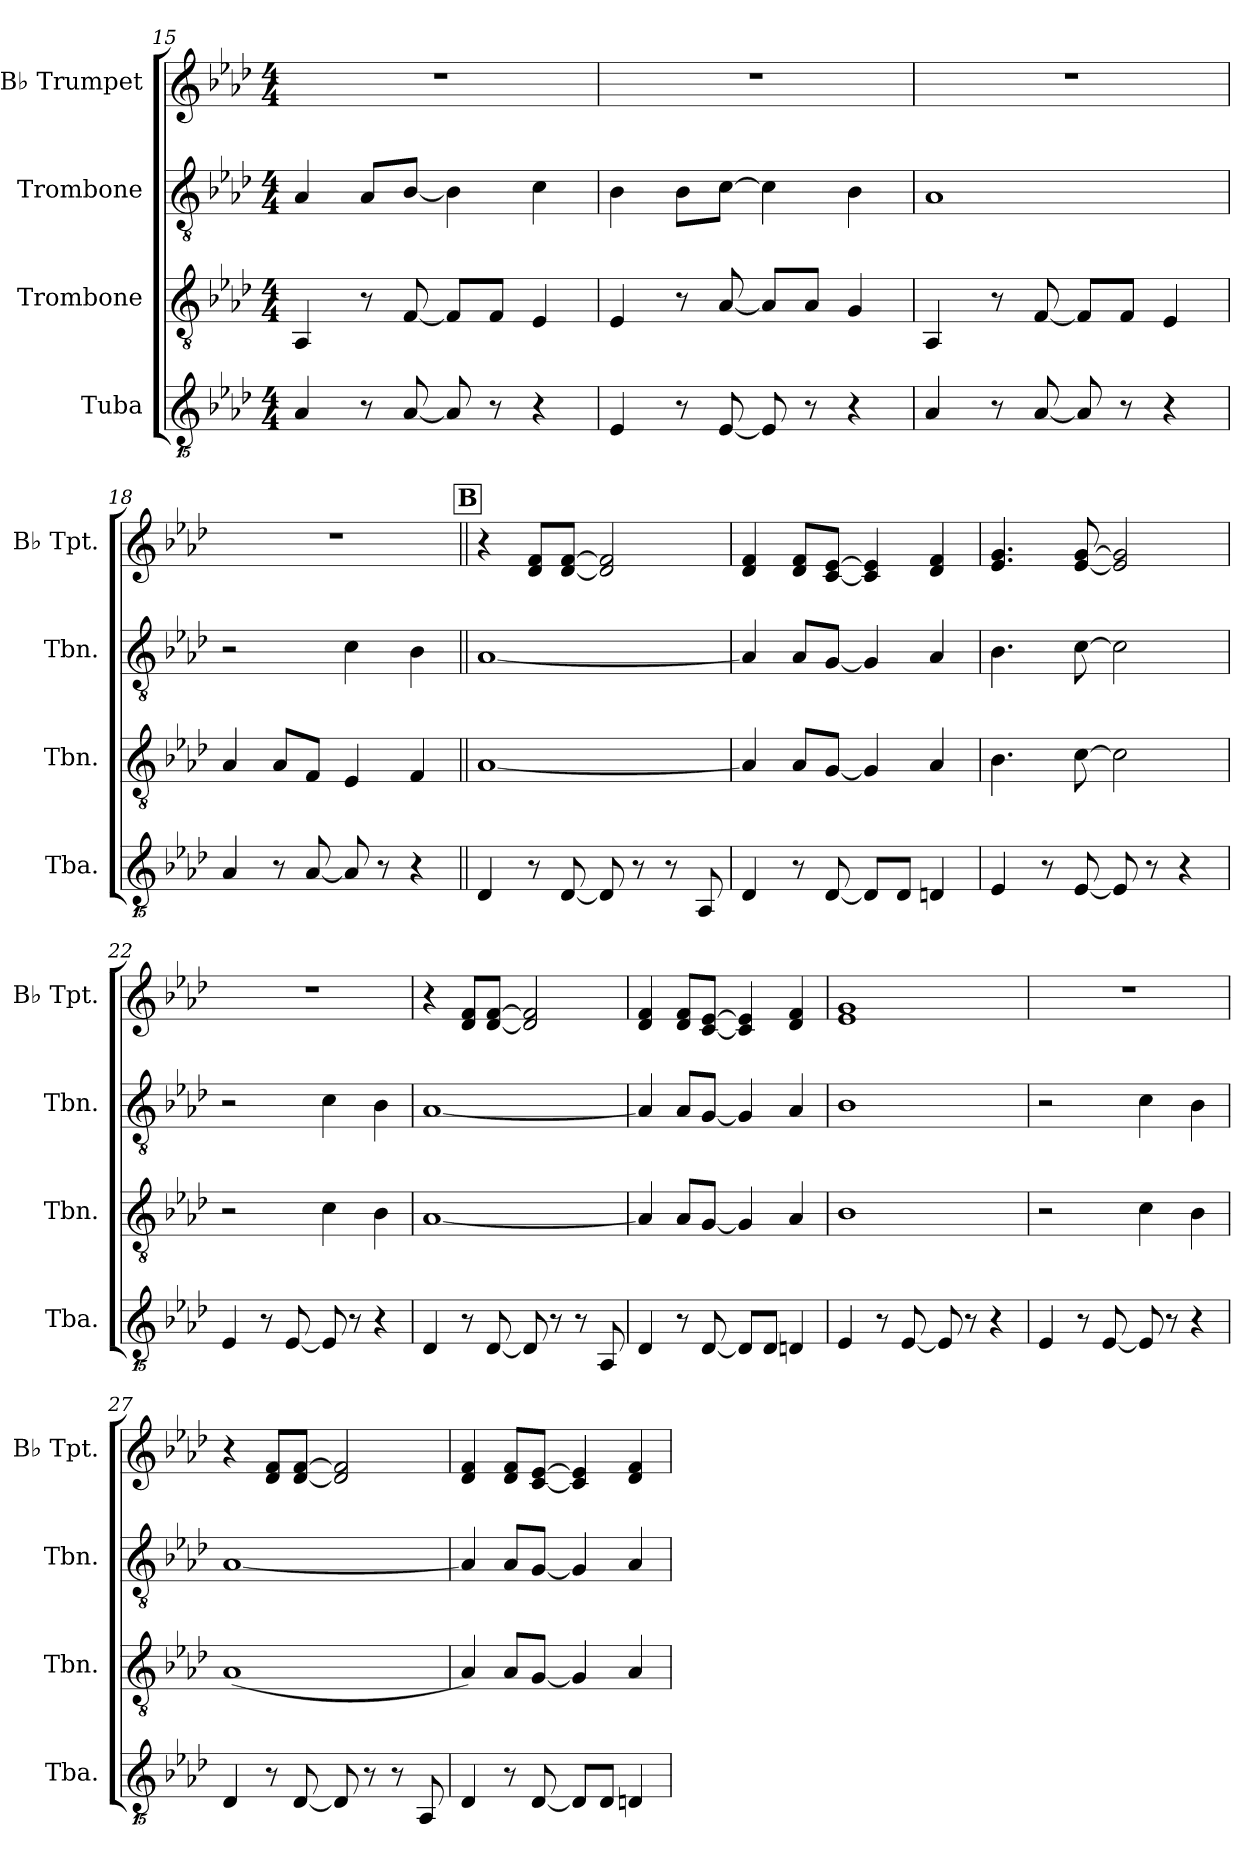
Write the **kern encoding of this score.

**kern	**kern	**kern	**kern
*part4	*part3	*part2	*part1
*staff4	*staff3	*staff2	*staff1
*I"Tuba	*I"Trombone	*I"Trombone	*I"B♭ Trumpet
*I'Tba.	*I'Tbn.	*I'Tbn.	*I'B♭ Tpt.
*clefGvv2	*clefGv2	*clefGv2	*clefG2
*k[b-e-a-d-]	*k[b-e-a-d-]	*k[b-e-a-d-]	*k[b-e-a-d-]
*M4/4	*M4/4	*M4/4	*M4/4
=15	=15	=15	=15
4AA-	4AA-	4A-	1r
8r	8r	8A-L	.
[8AA-	[8F	[8B-J	.
8AA-]	8FL]	4B-]	.
8r	8FJ	.	.
4r	4E-	4c	.
=16	=16	=16	=16
4EE-	4E-	4B-	1r
8r	8r	8B-L	.
[8EE-	[8A-	[8cJ	.
8EE-]	8A-L]	4c]	.
8r	8A-J	.	.
4r	4G	4B-	.
=17	=17	=17	=17
4AA-	4AA-	1A-	1r
8r	8r	.	.
[8AA-	[8F	.	.
8AA-]	8FL]	.	.
8r	8FJ	.	.
4r	4E-	.	.
=18	=18	=18	=18
4AA-	4A-	2r	1r
8r	8A-L	.	.
[8AA-	8FJ	.	.
8AA-]	4E-	4c	.
8r	.	.	.
4r	4F	4B-	.
!!LO:REH:place=s1:a:B:fs=14:t=B
=19||	=19||	=19||	=19||
4DD-	[1A-	[1A-	4r
8r	.	.	8d- 8fL
[8DD-	.	.	[8d- [8fJ
8DD-]	.	.	2d-] 2f]
8r	.	.	.
8r	.	.	.
8AAA-	.	.	.
=20	=20	=20	=20
4DD-	4A-]	4A-]	4d- 4f
8r	8A-L	8A-L	8d- 8fL
[8DD-	[8GJ	[8GJ	[8c [8e-J
8DD-L]	4G]	4G]	4c] 4e-]
8DD-J	.	.	.
4DDn	4A-	4A-	4d- 4f
=21	=21	=21	=21
4EE-	4.B-	4.B-	4.e- 4.g
8r	.	.	.
[8EE-	[8c	[8c	[8e- [8g
8EE-]	2c]	2c]	2e-] 2g]
8r	.	.	.
4r	.	.	.
=22	=22	=22	=22
4EE-	2r	2r	1r
8r	.	.	.
[8EE-	.	.	.
8EE-]	4c	4c	.
8r	.	.	.
4r	4B-	4B-	.
=23	=23	=23	=23
4DD-	[1A-	[1A-	4r
8r	.	.	8d- 8fL
[8DD-	.	.	[8d- [8fJ
8DD-]	.	.	2d-] 2f]
8r	.	.	.
8r	.	.	.
8AAA-	.	.	.
=24	=24	=24	=24
4DD-	4A-]	4A-]	4d- 4f
8r	8A-L	8A-L	8d- 8fL
[8DD-	[8GJ	[8GJ	[8c [8e-J
8DD-L]	4G]	4G]	4c] 4e-]
8DD-J	.	.	.
4DDn	4A-	4A-	4d- 4f
=25	=25	=25	=25
4EE-	1B-	1B-	1e- 1g
8r	.	.	.
[8EE-	.	.	.
8EE-]	.	.	.
8r	.	.	.
4r	.	.	.
=26	=26	=26	=26
4EE-	2r	2r	1r
8r	.	.	.
[8EE-	.	.	.
8EE-]	4c	4c	.
8r	.	.	.
4r	4B-	4B-	.
=27	=27	=27	=27
4DD-	(>1A-	[1A-	4r
8r	.	.	8d- 8fL
[8DD-	.	.	[8d- [8fJ
8DD-]	.	.	2d-] 2f]
8r	.	.	.
8r	.	.	.
8AAA-	.	.	.
=28	=28	=28	=28
4DD-	4A-)	4A-]	4d- 4f
8r	8A-L	8A-L	8d- 8fL
[8DD-	[8GJ	[8GJ	[8c [8e-J
8DD-L]	4G]	4G]	4c] 4e-]
8DD-J	.	.	.
4DDn	4A-	4A-	4d- 4f
=	=	=	=
*-	*-	*-	*-
